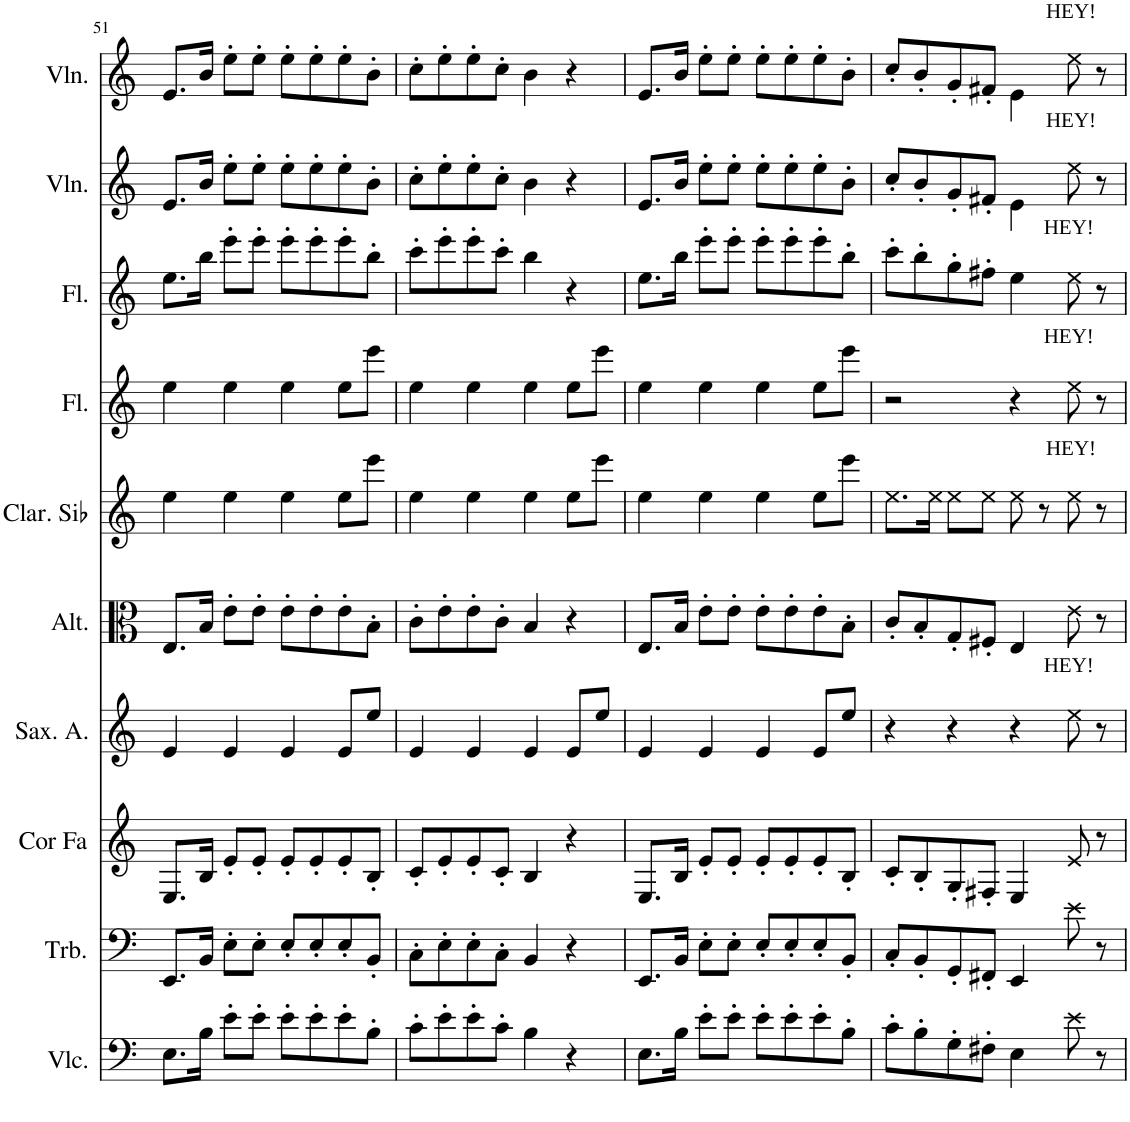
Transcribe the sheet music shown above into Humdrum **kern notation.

**kern	**kern	**kern	**kern	**kern	**kern	**kern	**kern	**kern	**kern
*part10	*part9	*part8	*part7	*part6	*part5	*part4	*part3	*part2	*part1
*staff10	*staff9	*staff8	*staff7	*staff6	*staff5	*staff4	*staff3	*staff2	*staff1
*I"Violoncelle	*I"Trombone	*I"Cor en Fa	*I"Saxophone Alto	*I"Alto	*I"Clarinette en Sib	*I"Flûte	*I"Flûte	*I"Violon	*I"Violon
*I'Vlc.	*I'Trb.	*I'Cor Fa	*I'Sax. A.	*I'Alt.	*I'Clar. Sib	*I'Fl.	*I'Fl.	*I'Vln.	*I'Vln.
!!LO:PB:g=z
*clefF4	*clefF4	*clefG2	*clefG2	*clefC3	*clefG2	*clefG2	*clefG2	*clefG2	*clefG2
*	*	*ITrd4c7	*ITrd5c9	*	*ITrd1c2	*	*	*	*
*k[]	*k[]	*k[]	*k[]	*k[]	*k[]	*k[]	*k[]	*k[]	*k[]
*M4/4	*M4/4	*M4/4	*M4/4	*M4/4	*M4/4	*M4/4	*M4/4	*M4/4	*M4/4
=51	=51	=51	=51	=51	=51	=51	=51	=51	=51
8.E\L	8.EE/L	8.E/L	4e/	8.E/L	4ee\	4ee\	8.ee\L	8.e/L	8.e/L
16B\Jk	16BB/Jk	16B/Jk	.	16B/Jk	.	.	16bb\Jk	16b/Jk	16b/Jk
8e'\L	8E'\L	8e'/L	4e/	8e'\L	4ee\	4ee\	8eee'\L	8ee'\L	8ee'\L
8e'\J	8E'\J	8e'/J	.	8e'\J	.	.	8eee'\J	8ee'\J	8ee'\J
8e'\L	8E'/L	8e'/L	4e/	8e'\L	4ee\	4ee\	8eee'\L	8ee'\L	8ee'\L
8e'\	8E'/	8e'/	.	8e'\	.	.	8eee'\	8ee'\	8ee'\
8e'\	8E'/	8e'/	8e/L	8e'\	8ee\L	8ee\L	8eee'\	8ee'\	8ee'\
8B'\J	8BB'/J	8B'/J	8ee/J	8B'\J	8eee\J	8eee\J	8bb'\J	8b'\J	8b'\J
=52	=52	=52	=52	=52	=52	=52	=52	=52	=52
8c'\L	8C'\L	8c'/L	4e/	8c'\L	4ee\	4ee\	8ccc'\L	8cc'\L	8cc'\L
8e'\	8E'\	8e'/	.	8e'\	.	.	8eee'\	8ee'\	8ee'\
8e'\	8E'\	8e'/	4e/	8e'\	4ee\	4ee\	8eee'\	8ee'\	8ee'\
8c'\J	8C'\J	8c'/J	.	8c'\J	.	.	8ccc'\J	8cc'\J	8cc'\J
4B\	4BB/	4B/	4e/	4B/	4ee\	4ee\	4bb\	4b\	4b\
4r	4r	4r	8e/L	4r	8ee\L	8ee\L	4r	4r	4r
.	.	.	8ee/J	.	8eee\J	8eee\J	.	.	.
=53	=53	=53	=53	=53	=53	=53	=53	=53	=53
8.E\L	8.EE/L	8.E/L	4e/	8.E/L	4ee\	4ee\	8.ee\L	8.e/L	8.e/L
16B\Jk	16BB/Jk	16B/Jk	.	16B/Jk	.	.	16bb\Jk	16b/Jk	16b/Jk
8e'\L	8E'\L	8e'/L	4e/	8e'\L	4ee\	4ee\	8eee'\L	8ee'\L	8ee'\L
8e'\J	8E'\J	8e'/J	.	8e'\J	.	.	8eee'\J	8ee'\J	8ee'\J
8e'\L	8E'/L	8e'/L	4e/	8e'\L	4ee\	4ee\	8eee'\L	8ee'\L	8ee'\L
8e'\	8E'/	8e'/	.	8e'\	.	.	8eee'\	8ee'\	8ee'\
8e'\	8E'/	8e'/	8e/L	8e'\	8ee\L	8ee\L	8eee'\	8ee'\	8ee'\
8B'\J	8BB'/J	8B'/J	8ee/J	8B'\J	8eee\J	8eee\J	8bb'\J	8b'\J	8b'\J
=54	=54	=54	=54	=54	=54	=54	=54	=54	=54
8c'\L	8C'/L	8c'/L	4r	8c'/L	8.ee\L	2r	8ccc'\L	8cc'/L	8cc'/L
8B'\	8BB'/	8B'/	.	8B'/	.	.	8bb'\	8b'/	8b'/
.	.	.	.	.	16ee\Jk	.	.	.	.
8G'\	8GG'/	8G'/	4r	8G'/	8ee\L	.	8gg'\	8g'/	8g'/
8F#X'\J	8FF#X'/J	8F#X'/J	.	8F#X'/J	8ee\J	.	8ff#X'\J	8f#X'/J	8f#X'/J
4E\	4EE/	4E/	4r	4E/	8ee\	4r	4ee\	4e\	4e\
.	.	.	.	.	8r	.	.	.	.
!	!	!	!	!	!	!	!	!	!LO:TX:a:t=HEY!
!	!	!	!	!	!	!	!	!LO:TX:a:t=HEY!	!
!	!	!	!	!	!	!	!LO:TX:a:t=HEY!	!	!
!	!	!	!	!	!	!LO:TX:a:t=HEY!	!	!	!
!	!	!	!	!	!LO:TX:a:t=HEY!	!	!	!	!
!	!	!	!LO:TX:a:t=HEY!	!	!	!	!	!	!
8e\	8e\	8e/	8ee\	8e\	8ee\	8ee\	8ee\	8ee\	8ee\
8r	8r	8r	8r	8r	8r	8r	8r	8r	8r
=	=	=	=	=	=	=	=	=	=
*-	*-	*-	*-	*-	*-	*-	*-	*-	*-
